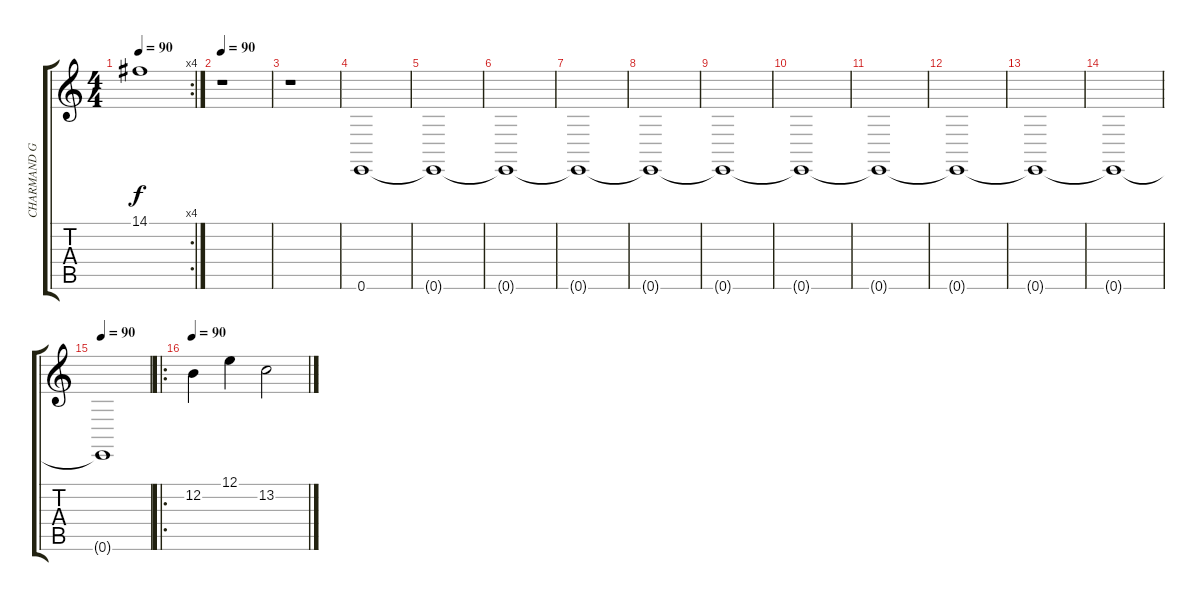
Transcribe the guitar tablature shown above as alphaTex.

\track ("CHARMAND GRIMLOCH" "CHARMAND G") {instrument stringensemble1}
\staff {score tabs}
\tuning (E4 B3 G3 D3 A2 E2) {hide}
\rc 4
\ts (4 4)
\tempo 90
\clef g2
\ks c
14.1.1{dy f} |
\tempo 90
r.1 |
r.1 |
0.6.1 |
0.6{t}.1 |
0.6{t}.1 |
0.6{t}.1 |
0.6{t}.1 |
0.6{t}.1 |
0.6{t}.1 |
0.6{t}.1 |
0.6{t}.1 |
0.6{t}.1 |
0.6{t}.1 |
\tempo 90
0.6{t}.1 |
\ro
\tempo 90
12.2.4 12.1.4 13.2.2
